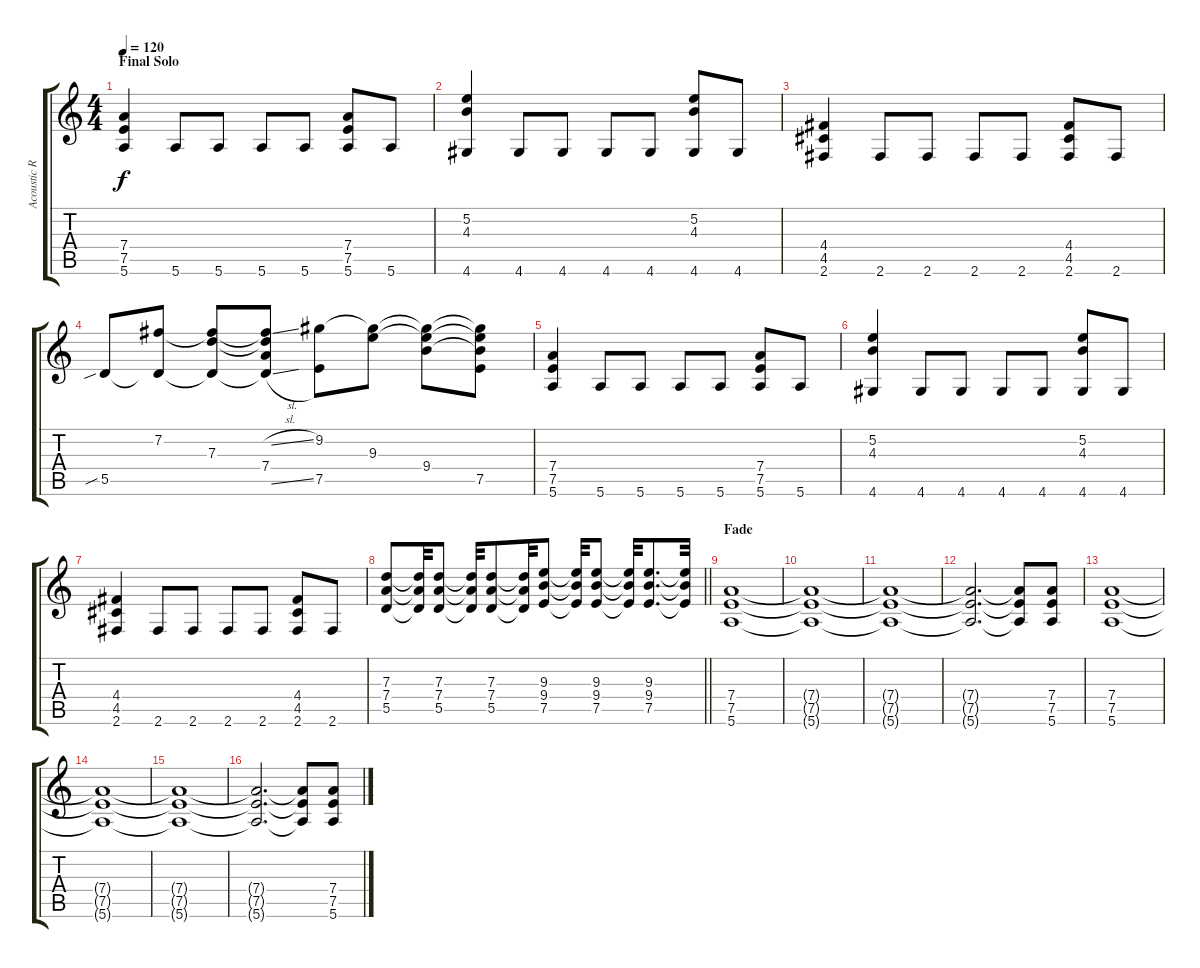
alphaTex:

\track ("Acoustic Rythym 2" "Acoustic R") {instrument acousticguitarsteel}
\staff {score tabs}
\tuning (E4 B3 G3 D3 A2 E2) {hide}
\ts (4 4)
\section ("" "Final Solo")
\tempo 120
\clef g2
\ks c
(7.4 7.5 5.6).4{dy f volume 13} 5.6.8 5.6.8 5.6.8 5.6.8 (7.4 7.5 5.6).8 5.6.8 |
(5.2 4.3 4.6).4 4.6.8 4.6.8 4.6.8 4.6.8 (5.2 4.3 4.6).8 4.6.8 |
(4.4 4.5 2.6).4 2.6.8 2.6.8 2.6.8 2.6.8 (4.4 4.5 2.6).8 2.6.8 |
5.5{sib}.8 (7.2 5.5{t}).8 (7.2{t} 7.3 5.5{t}).8 (7.2{sl t} 7.3{t} 7.4 5.5{sl t}).8 (9.2 7.5).8 (9.2{t} 9.3).8 (9.2{t} 9.3{t} 9.4).8 (9.2{t} 9.3{t} 9.4{t} 7.5).8 |
(7.4 7.5 5.6).4 5.6.8 5.6.8 5.6.8 5.6.8 (7.4 7.5 5.6).8 5.6.8 |
(5.2 4.3 4.6).4 4.6.8 4.6.8 4.6.8 4.6.8 (5.2 4.3 4.6).8 4.6.8 |
(4.4 4.5 2.6).4 2.6.8 2.6.8 2.6.8 2.6.8 (4.4 4.5 2.6).8 2.6.8 |
\barLineRight lightlight
(7.3 7.4 5.5).8 (7.3{t} 7.4{t} 5.5{t}).32 (7.3 7.4 5.5).8 (7.3{t} 7.4{t} 5.5{t}).32 (7.3 7.4 5.5).8 (7.3{t} 7.4{t} 5.5{t}).32 (9.3 9.4 7.5).8 (9.3{t} 9.4{t} 7.5{t}).32 (9.3 9.4 7.5).8 (9.3{t} 9.4{t} 7.5{t}).32 (9.3 9.4 7.5).8{d} (9.3{t} 9.4{t} 7.5{t}).32 |
\section ("" "Fade")
(7.4 7.5 5.6).1{volume 16} |
(7.4{t} 7.5{t} 5.6{t}).1 |
(7.4{t} 7.5{t} 5.6{t}).1 |
(7.4{t} 7.5{t} 5.6{t}).2{d} (7.4{t} 7.5{t} 5.6{t}).8 (7.4 7.5 5.6).8 |
(7.4 7.5 5.6).1{volume 7} |
(7.4{t} 7.5{t} 5.6{t}).1 |
(7.4{t} 7.5{t} 5.6{t}).1 |
(7.4{t} 7.5{t} 5.6{t}).2{d} (7.4{t} 7.5{t} 5.6{t}).8 (7.4 7.5 5.6).8
